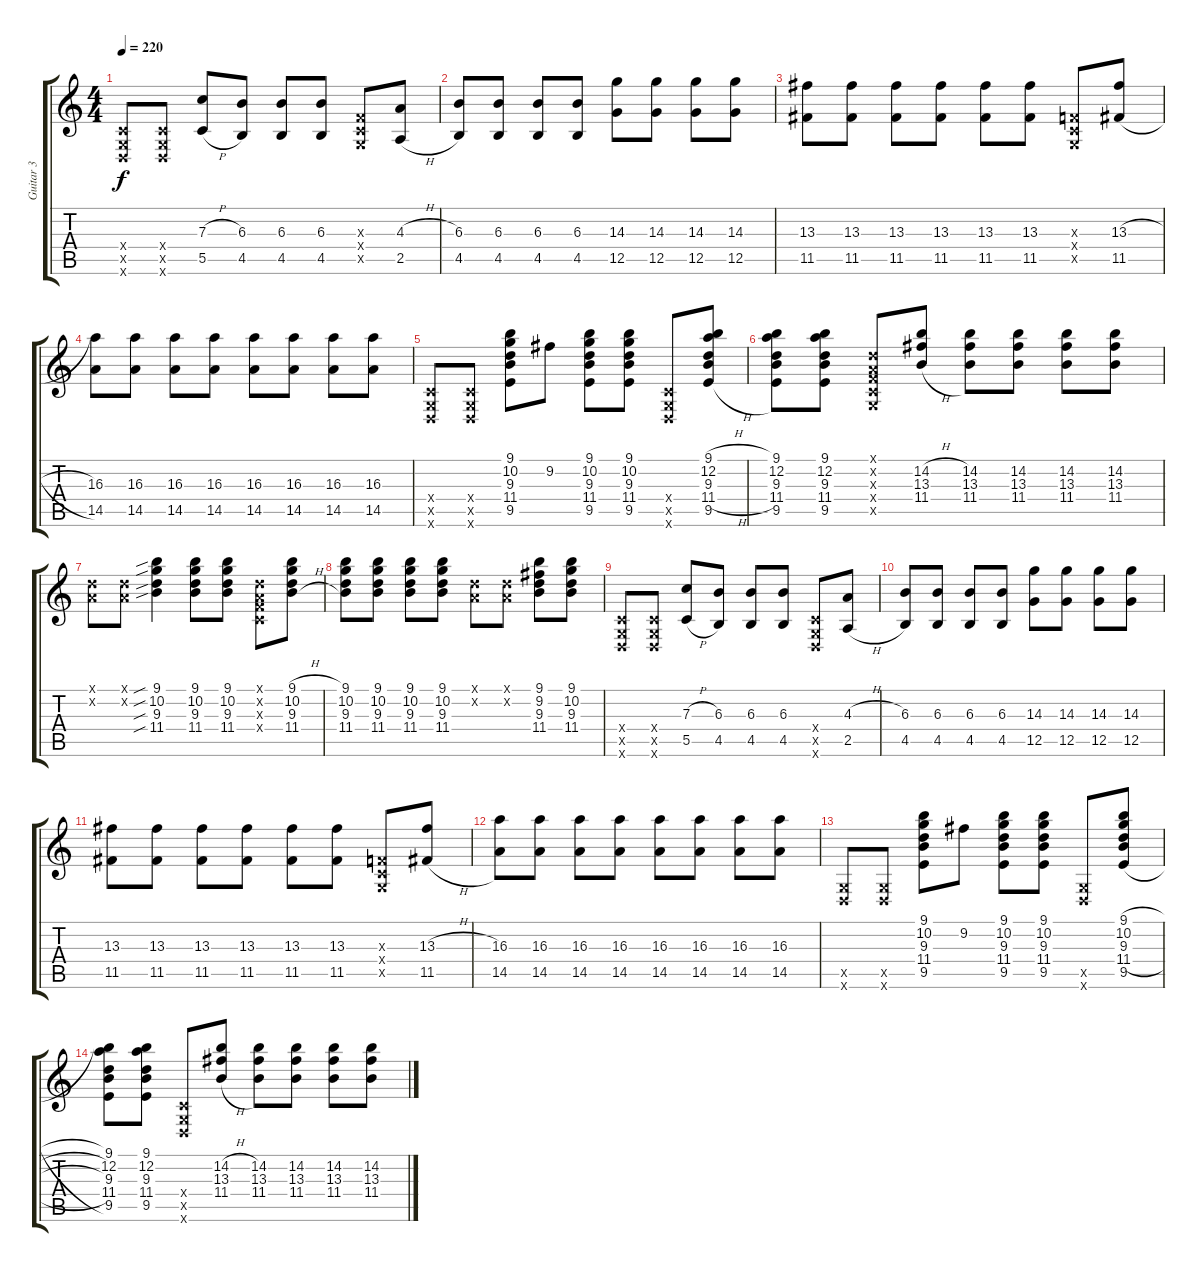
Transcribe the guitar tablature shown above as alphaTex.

\track ("Guitar 3" "Guitar 3") {instrument distortionguitar}
\staff {score tabs}
\tuning (D4 A3 F3 C3 G2 D2) {hide}
\ts (4 4)
\tempo 220
\clef g2
\ks c
(0.4{x} 0.5{x} 0.6{x}).8{dy f} (0.4{x} 0.5{x} 0.6{x}).8 (7.3{h} 5.5{h}).8 (6.3 4.5).8 (6.3 4.5).8 (6.3 4.5).8 (0.3{x} 0.4{x} 0.5{x}).8 (4.3{h} 2.5{h}).8 |
(6.3 4.5).8 (6.3 4.5).8 (6.3 4.5).8 (6.3 4.5).8 (14.3 12.5).8 (14.3 12.5).8 (14.3 12.5).8 (14.3 12.5).8 |
(13.3 11.5).8 (13.3 11.5).8 (13.3 11.5).8 (13.3 11.5).8 (13.3 11.5).8 (13.3 11.5).8 (0.3{x} 0.4{x} 0.5{x}).8 (13.3{h} 11.5{h}).8 |
(16.3 14.5).8 (16.3 14.5).8 (16.3 14.5).8 (16.3 14.5).8 (16.3 14.5).8 (16.3 14.5).8 (16.3 14.5).8 (16.3 14.5).8 |
(0.4{x} 0.5{x} 0.6{x}).8 (0.4{x} 0.5{x} 0.6{x}).8 (9.1 10.2 9.3 11.4 9.5).8 9.2.8 (9.1 10.2 9.3 11.4 9.5).8 (9.1 10.2 9.3 11.4 9.5).8 (0.4{x} 0.5{x} 0.6{x}).8 (9.1{h} 12.2{h} 9.3{h} 11.4{h} 9.5{h}).8 |
(9.1 12.2 9.3 11.4 9.5).8 (9.1 12.2 9.3 11.4 9.5).8 (0.1{x} 0.2{x} 0.3{x} 0.4{x} 0.5{x}).8 (14.2{h} 13.3{h} 11.4{h}).8 (14.2 13.3 11.4).8 (14.2 13.3 11.4).8 (14.2 13.3 11.4).8 (14.2 13.3 11.4).8 |
(0.1{x} 0.2{x}).8 (0.1{x} 0.2{x}).8 (9.1{sib} 10.2{sib} 9.3{sib} 11.4{sib}).4 (9.1 10.2 9.3 11.4).8 (9.1 10.2 9.3 11.4).8 (0.1{x} 0.2{x} 0.3{x} 0.4{x}).8 (9.1{h} 10.2{h} 9.3{h} 11.4{h}).8 |
(9.1 10.2 9.3 11.4).8 (9.1 10.2 9.3 11.4).8 (9.1 10.2 9.3 11.4).8 (9.1 10.2 9.3 11.4).8 (0.1{x} 0.2{x}).8 (0.1{x} 0.2{x}).8 (9.1 9.2 9.3 11.4).8 (9.1 10.2 9.3 11.4).8 |
(0.4{x} 0.5{x} 0.6{x}).8 (0.4{x} 0.5{x} 0.6{x}).8 (7.3{h} 5.5{h}).8 (6.3 4.5).8 (6.3 4.5).8 (6.3 4.5).8 (0.4{x} 0.5{x} 0.6{x}).8 (4.3{h} 2.5{h}).8 |
(6.3 4.5).8 (6.3 4.5).8 (6.3 4.5).8 (6.3 4.5).8 (14.3 12.5).8 (14.3 12.5).8 (14.3 12.5).8 (14.3 12.5).8 |
(13.3 11.5).8 (13.3 11.5).8 (13.3 11.5).8 (13.3 11.5).8 (13.3 11.5).8 (13.3 11.5).8 (0.3{x} 0.4{x} 0.5{x}).8 (13.3{h} 11.5{h}).8 |
(16.3 14.5).8 (16.3 14.5).8 (16.3 14.5).8 (16.3 14.5).8 (16.3 14.5).8 (16.3 14.5).8 (16.3 14.5).8 (16.3 14.5).8 |
(0.5{x} 0.6{x}).8 (0.5{x} 0.6{x}).8 (9.1 10.2 9.3 11.4 9.5).8 9.2.8 (9.1 10.2 9.3 11.4 9.5).8 (9.1 10.2 9.3 11.4 9.5).8 (0.5{x} 0.6{x}).8 (9.1{h} 10.2{h} 9.3{h} 11.4{h} 9.5{h}).8 |
(9.1 12.2 9.3 11.4 9.5).8 (9.1 12.2 9.3 11.4 9.5).8 (0.4{x} 0.5{x} 0.6{x}).8 (14.2{h} 13.3{h} 11.4{h}).8 (14.2 13.3 11.4).8 (14.2 13.3 11.4).8 (14.2 13.3 11.4).8 (14.2 13.3 11.4).8
